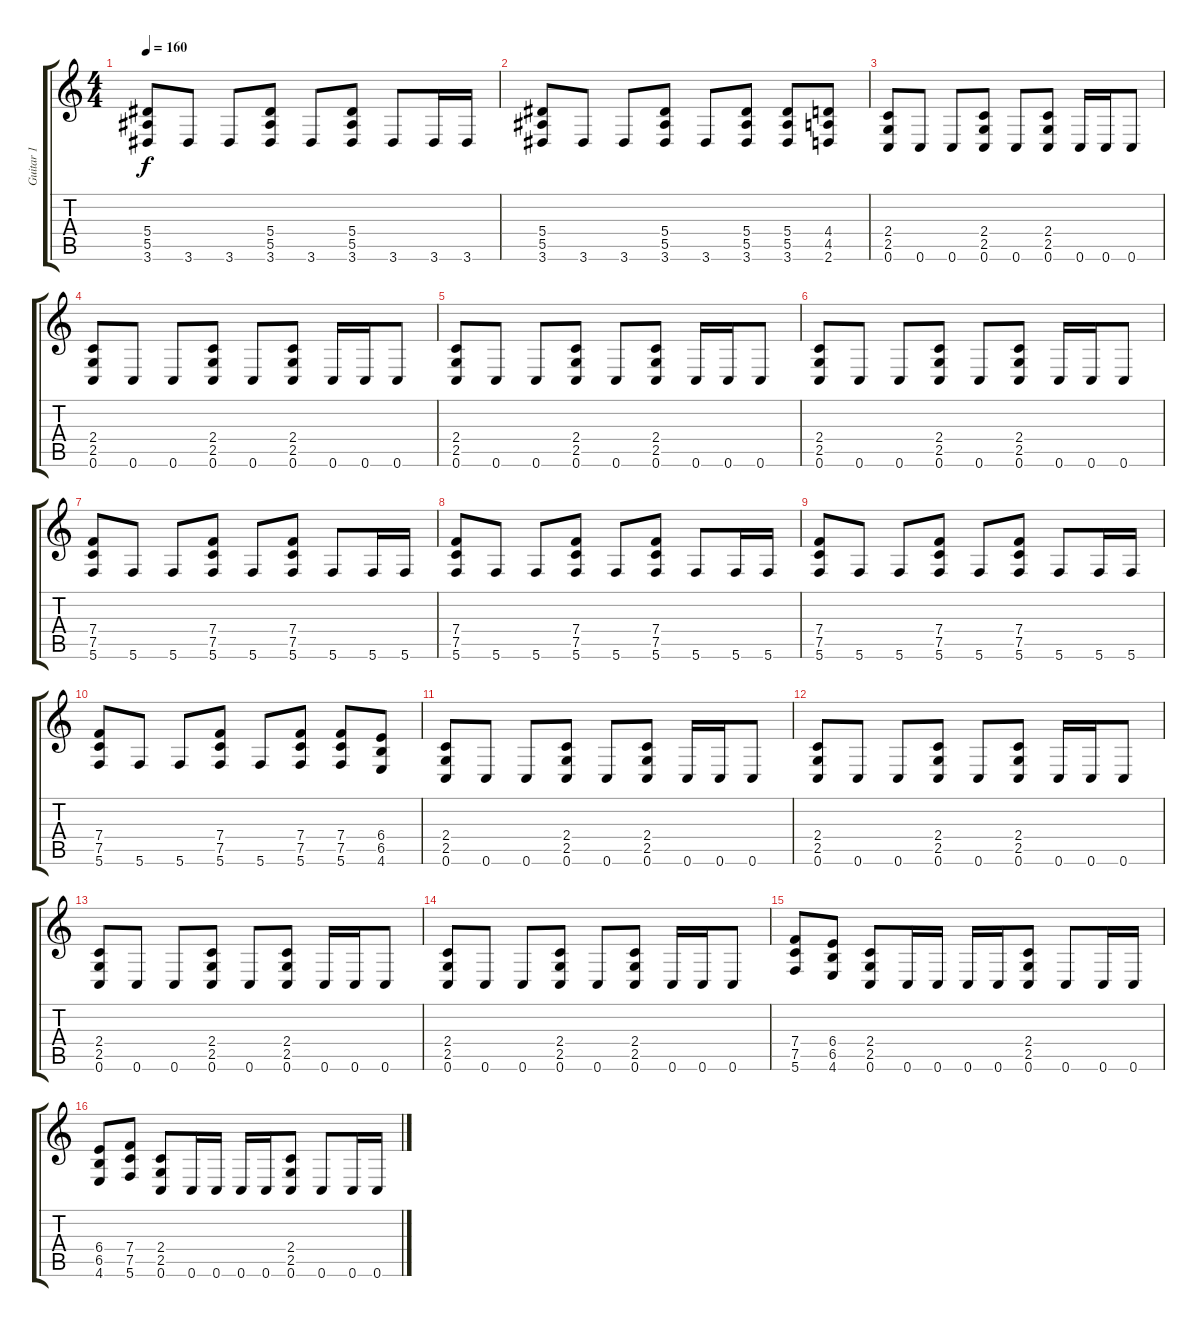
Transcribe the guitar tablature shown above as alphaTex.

\track ("Guitar 1" "Guitar 1") {instrument distortionguitar}
\staff {score tabs}
\tuning (C4 G3 Eb3 Bb2 F2 C2) {hide}
\ts (4 4)
\tempo 160
\clef g2
\ks c
(5.4 5.5 3.6).8{dy f} 3.6.8 3.6.8 (5.4 5.5 3.6).8 3.6.8 (5.4 5.5 3.6).8 3.6.8 3.6.16 3.6.16 |
(5.4 5.5 3.6).8 3.6.8 3.6.8 (5.4 5.5 3.6).8 3.6.8 (5.4 5.5 3.6).8 (5.4 5.5 3.6).8 (4.4 4.5 2.6).8 |
(2.4 2.5 0.6).8 0.6.8 0.6.8 (2.4 2.5 0.6).8 0.6.8 (2.4 2.5 0.6).8 0.6.16 0.6.16 0.6.8 |
(2.4 2.5 0.6).8 0.6.8 0.6.8 (2.4 2.5 0.6).8 0.6.8 (2.4 2.5 0.6).8 0.6.16 0.6.16 0.6.8 |
(2.4 2.5 0.6).8 0.6.8 0.6.8 (2.4 2.5 0.6).8 0.6.8 (2.4 2.5 0.6).8 0.6.16 0.6.16 0.6.8 |
(2.4 2.5 0.6).8 0.6.8 0.6.8 (2.4 2.5 0.6).8 0.6.8 (2.4 2.5 0.6).8 0.6.16 0.6.16 0.6.8 |
(7.4 7.5 5.6).8 5.6.8 5.6.8 (7.4 7.5 5.6).8 5.6.8 (7.4 7.5 5.6).8 5.6.8 5.6.16 5.6.16 |
(7.4 7.5 5.6).8 5.6.8 5.6.8 (7.4 7.5 5.6).8 5.6.8 (7.4 7.5 5.6).8 5.6.8 5.6.16 5.6.16 |
(7.4 7.5 5.6).8 5.6.8 5.6.8 (7.4 7.5 5.6).8 5.6.8 (7.4 7.5 5.6).8 5.6.8 5.6.16 5.6.16 |
(7.4 7.5 5.6).8 5.6.8 5.6.8 (7.4 7.5 5.6).8 5.6.8 (7.4 7.5 5.6).8 (7.4 7.5 5.6).8 (6.4 6.5 4.6).8 |
(2.4 2.5 0.6).8 0.6.8 0.6.8 (2.4 2.5 0.6).8 0.6.8 (2.4 2.5 0.6).8 0.6.16 0.6.16 0.6.8 |
(2.4 2.5 0.6).8 0.6.8 0.6.8 (2.4 2.5 0.6).8 0.6.8 (2.4 2.5 0.6).8 0.6.16 0.6.16 0.6.8 |
(2.4 2.5 0.6).8 0.6.8 0.6.8 (2.4 2.5 0.6).8 0.6.8 (2.4 2.5 0.6).8 0.6.16 0.6.16 0.6.8 |
(2.4 2.5 0.6).8 0.6.8 0.6.8 (2.4 2.5 0.6).8 0.6.8 (2.4 2.5 0.6).8 0.6.16 0.6.16 0.6.8 |
(7.4 7.5 5.6).8 (6.4 6.5 4.6).8 (2.4 2.5 0.6).8 0.6.16 0.6.16 0.6.16 0.6.16 (2.4 2.5 0.6).8 0.6.8 0.6.16 0.6.16 |
(6.4 6.5 4.6).8 (7.4 7.5 5.6).8 (2.4 2.5 0.6).8 0.6.16 0.6.16 0.6.16 0.6.16 (2.4 2.5 0.6).8 0.6.8 0.6.16 0.6.16
